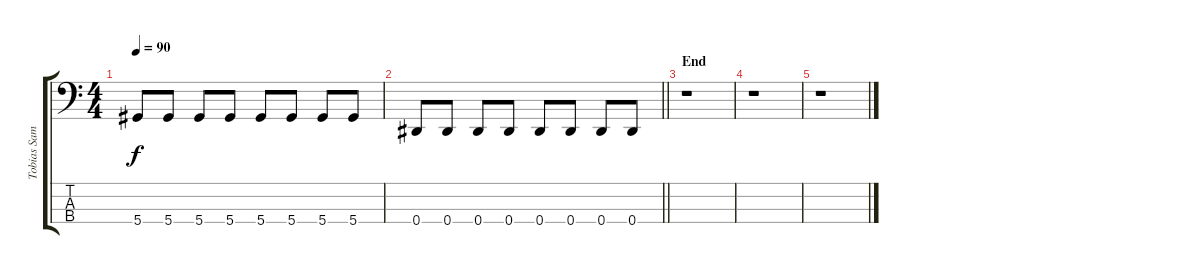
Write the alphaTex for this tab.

\track ("Tobias Sammet (Bass)" "Tobias Sam") {instrument electricbassfinger}
\staff {score tabs}
\tuning (Gb2 Db2 Ab1 Eb1) {hide}
\ts (4 4)
\tempo 90
\clef f4
\ks c
5.4.8{dy f} 5.4.8 5.4.8 5.4.8 5.4.8 5.4.8 5.4.8 5.4.8 |
\barLineRight lightlight
0.4.8 0.4.8 0.4.8 0.4.8 0.4.8 0.4.8 0.4.8 0.4.8 |
\section ("" "End")
r.1 |
r.1 |
r.1
